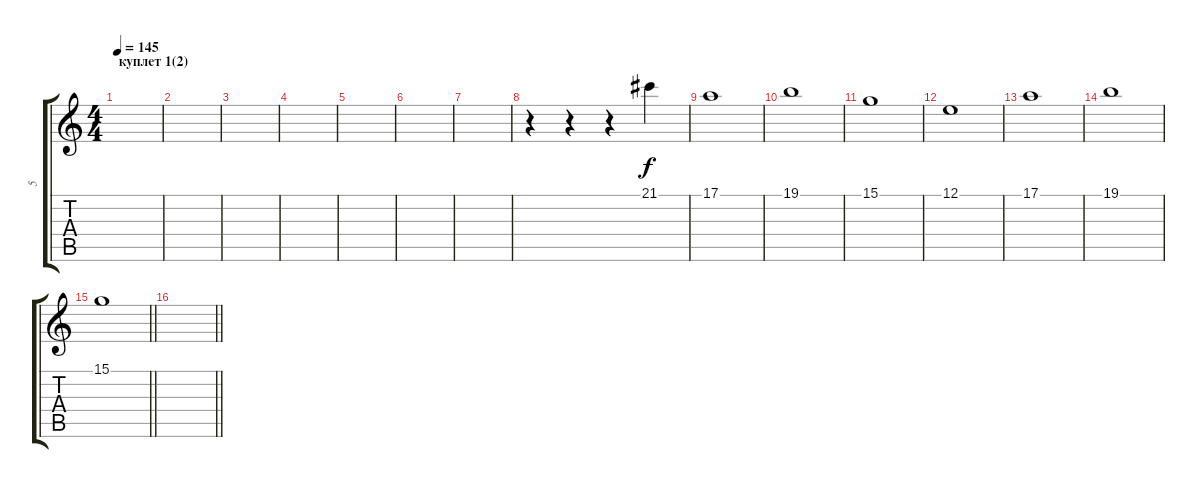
\track ("5" "5") {instrument stringensemble1}
\staff {score tabs}
\tuning (E4 B3 G3 D3 A2 E2) {hide}
\ts (4 4)
\section ("" "куплет 1(2)")
\tempo 145
\clef g2
\ks c
|
|
|
|
|
|
|
r.4 r.4 r.4 21.1.4{dy f} |
17.1.1 |
19.1.1 |
15.1.1 |
12.1.1 |
17.1.1 |
19.1.1 |
\barLineRight lightlight
15.1.1 |
\barLineRight lightlight
